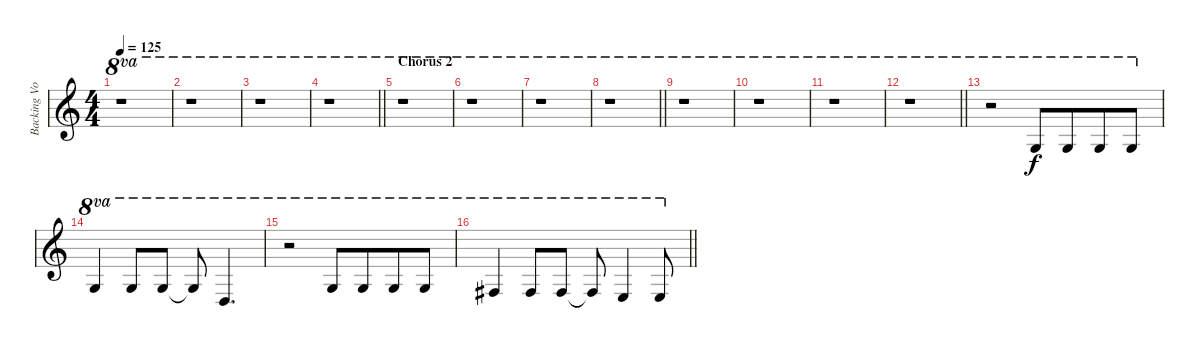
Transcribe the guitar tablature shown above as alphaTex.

\track ("Backing Vocals" "Backing Vo") {instrument pad3polysynth}
\staff {score}
\tuning (E4 B3 G3 D3 A2 E2) {hide}
\ts (4 4)
\tempo 125
\clef g2
\ks c
r.1{ot 8va dy f} |
r.1{ot 8va} |
r.1{ot 8va} |
\barLineRight lightlight
r.1{ot 8va} |
\section ("" "Chorus 2")
r.1{ot 8va} |
r.1{ot 8va} |
r.1{ot 8va} |
\barLineRight lightlight
r.1{ot 8va} |
r.1{ot 8va} |
r.1{ot 8va} |
r.1{ot 8va} |
\barLineRight lightlight
r.1{ot 8va} |
\section ("" "")
r.2{ot 8va} 12.3.8{ot 8va} 12.3.8{ot 8va beam merge} 12.3.8{ot 8va} 12.3.8{ot 8va} |
12.3.4{ot 8va} 12.3.8{ot 8va} 12.3.8{ot 8va} 12.3{t}.8{ot 8va} 12.4.4{d ot 8va} |
r.2{ot 8va} 12.3.8{ot 8va} 12.3.8{ot 8va beam merge} 12.3.8{ot 8va} 12.3.8{ot 8va} |
\barLineRight lightlight
11.3.4{ot 8va} 11.3.8{ot 8va} 11.3.8{ot 8va} 11.3{t}.8{ot 8va} 9.3.4{ot 8va} 9.3.8{ot 8va}
